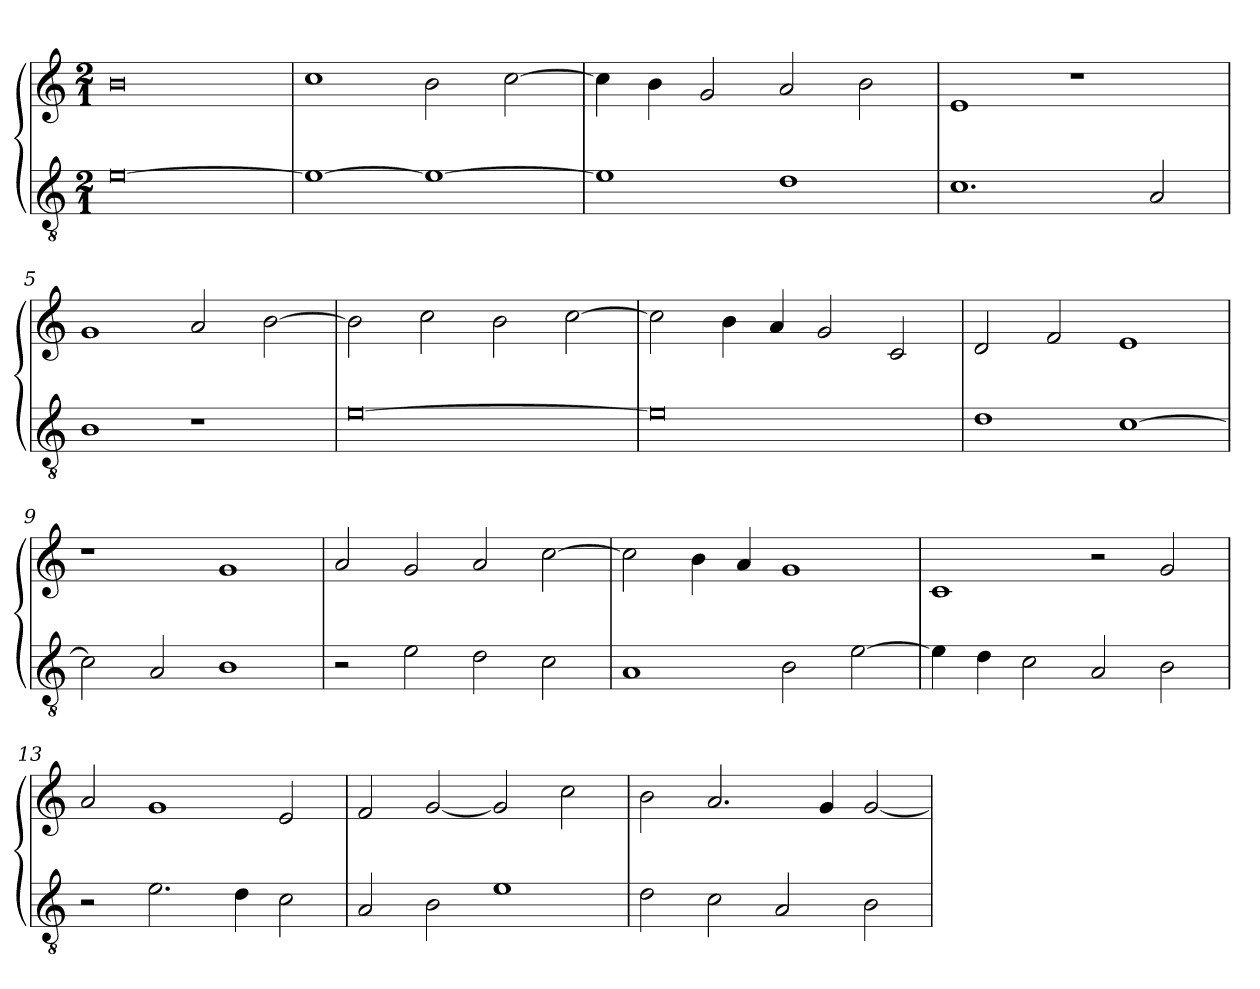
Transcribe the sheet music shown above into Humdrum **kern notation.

**kern	**kern
*part2	*part1
*staff2	*staff1
*clefGv2	*clefG2
*k[]	*k[]
*M2/1	*M2/1
=1	=1
[0e	0b
=2	=2
1e_	1cc
1e_	2b
.	[2cc
=3	=3
1e]	4cc]
.	4b
.	2g
1d	2a
.	2b
=4	=4
1.c	1e
.	1r
2A	.
=5	=5
1B	1g
1r	2a
.	[2b
=6	=6
[0e	2b]
.	2cc
.	2b
.	[2cc
=7	=7
0e]	2cc]
.	4b
.	4a
.	2g
.	2c
=8	=8
1d	2d
.	2f
[1c	1e
=9	=9
2c]	1r
2A	.
1B	1g
=10	=10
2r	2a
2e	2g
2d	2a
2c	[2cc
=11	=11
1A	2cc]
.	4b
.	4a
2B	1g
[2e	.
=12	=12
4e]	1c
4d	.
2c	.
2A	2r
2B	2g
=13	=13
2r	2a
2.e	1g
4d	.
2c	2e
=14	=14
2A	2f
2B	[2g
1e	2g]
.	2cc
=15	=15
2d	2b
2c	2.a
2A	.
.	4g
2B	[2g
=	=
*-	*-
